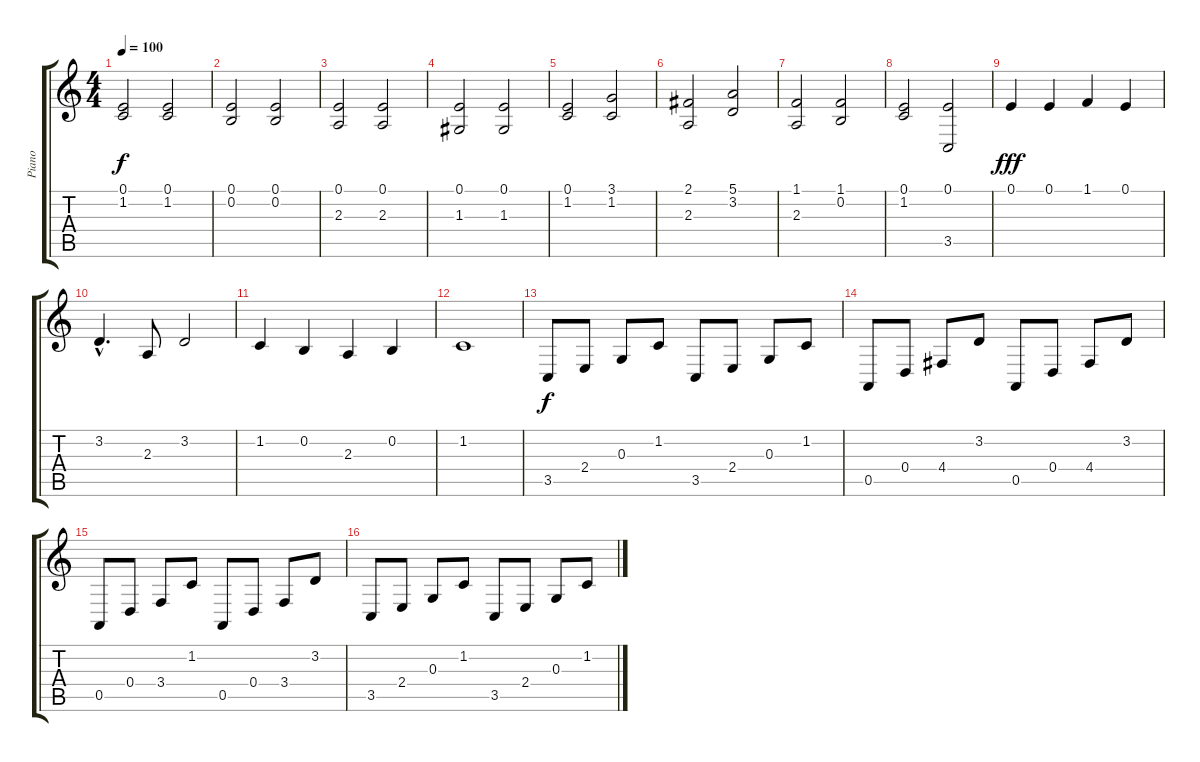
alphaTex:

\track ("Piano" "Piano") {instrument acousticgrandpiano}
\staff {score tabs}
\tuning (E4 B3 G3 D3 A2 E2) {hide}
\ts (4 4)
\tempo 100
\clef g2
\ks c
(0.1 1.2).2{dy f} (0.1 1.2).2 |
(0.1 0.2).2 (0.1 0.2).2 |
(0.1 2.3).2 (0.1 2.3).2 |
(0.1 1.3).2 (0.1 1.3).2 |
(0.1 1.2).2 (3.1 1.2).2 |
(2.1 2.3).2 (5.1 3.2).2 |
(1.1 2.3).2 (1.1 0.2).2 |
(0.1 1.2).2 (0.1 3.5).2 |
0.1.4{dy fff} 0.1.4 1.1.4 0.1.4 |
3.2{hac}.4{d} 2.3.8 3.2.2 |
1.2.4 0.2.4 2.3.4 0.2.4 |
1.2.1 |
3.5.8{dy f} 2.4.8 0.3.8 1.2.8 3.5.8 2.4.8 0.3.8 1.2.8 |
0.5.8 0.4.8 4.4.8 3.2.8 0.5.8 0.4.8 4.4.8 3.2.8 |
0.5.8 0.4.8 3.4.8 1.2.8 0.5.8 0.4.8 3.4.8 3.2.8 |
3.5.8 2.4.8 0.3.8 1.2.8 3.5.8 2.4.8 0.3.8 1.2.8
